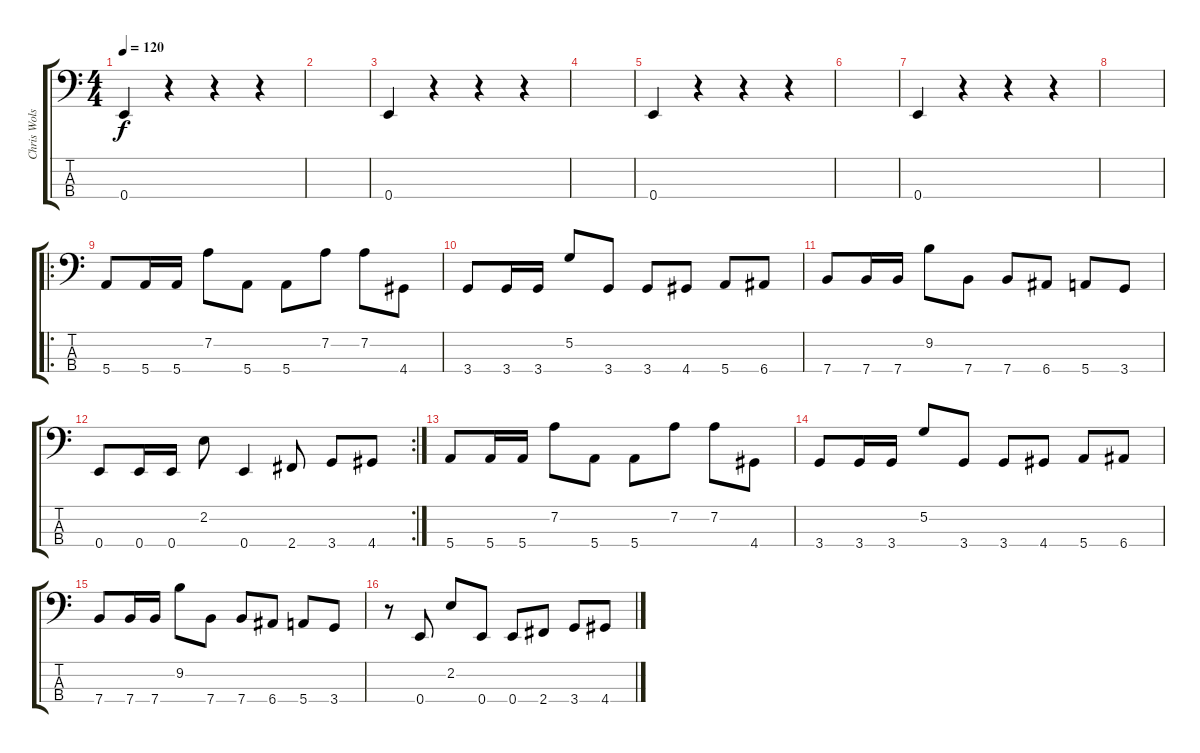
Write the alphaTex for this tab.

\track ("Chris Wolstenholme" "Chris Wols") {instrument distortionguitar}
\staff {score tabs}
\tuning (G2 D2 A1 E1) {hide}
\ts (4 4)
\tempo 120
\clef f4
\ks c
0.4.4{dy f} r.4 r.4 r.4 |
|
0.4.4 r.4 r.4 r.4 |
|
0.4.4 r.4 r.4 r.4 |
|
0.4.4 r.4 r.4 r.4 |
|
\ro
5.4.8 5.4.16 5.4.16 7.2.8 5.4.8 5.4.8 7.2.8 7.2.8 4.4.8 |
3.4.8 3.4.16 3.4.16 5.2.8 3.4.8 3.4.8 4.4.8 5.4.8 6.4.8 |
7.4.8 7.4.16 7.4.16 9.2.8 7.4.8 7.4.8 6.4.8 5.4.8 3.4.8 |
\rc 2
0.4.8 0.4.16 0.4.16 2.2.8 0.4.4 2.4.8 3.4.8 4.4.8 |
5.4.8 5.4.16 5.4.16 7.2.8 5.4.8 5.4.8 7.2.8 7.2.8 4.4.8 |
3.4.8 3.4.16 3.4.16 5.2.8 3.4.8 3.4.8 4.4.8 5.4.8 6.4.8 |
7.4.8 7.4.16 7.4.16 9.2.8 7.4.8 7.4.8 6.4.8 5.4.8 3.4.8 |
r.8 0.4.8 2.2.8 0.4.8 0.4.8 2.4.8 3.4.8 4.4.8
